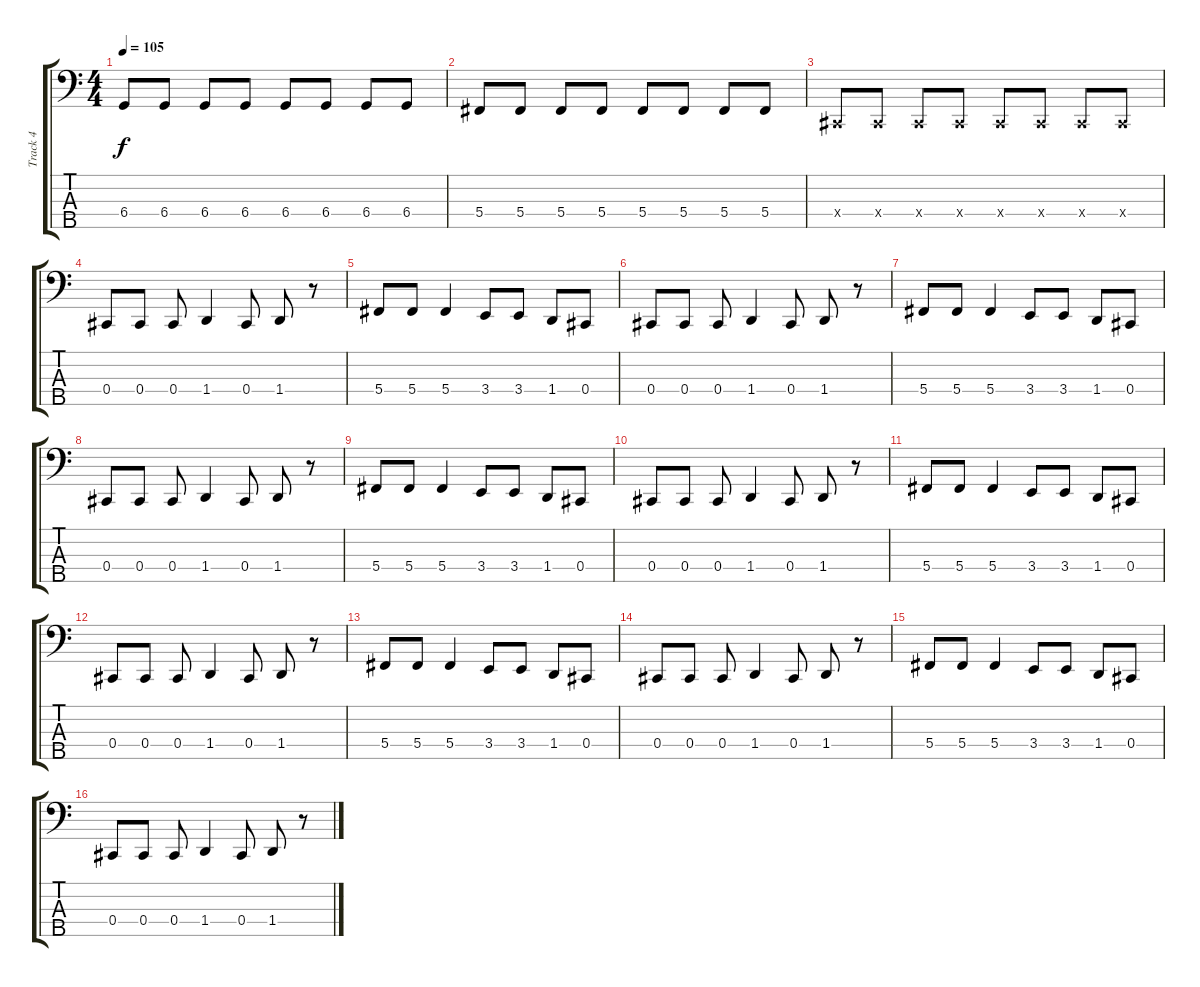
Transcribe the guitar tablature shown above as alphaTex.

\track ("Track 4" "Track 4") {instrument electricbassfinger}
\staff {score tabs}
\tuning (Gb2 Db2 Ab1 Db1 Ab0) {hide}
\ts (4 4)
\tempo 105
\clef f4
\ks c
6.4.8{dy f} 6.4.8 6.4.8 6.4.8 6.4.8 6.4.8 6.4.8 6.4.8 |
5.4.8 5.4.8 5.4.8 5.4.8 5.4.8 5.4.8 5.4.8 5.4.8 |
0.4{x}.8 0.4{x}.8 0.4{x}.8 0.4{x}.8 0.4{x}.8 0.4{x}.8 0.4{x}.8 0.4{x}.8 |
0.4.8 0.4.8 0.4.8 1.4.4 0.4.8 1.4.8 r.8 |
5.4.8 5.4.8 5.4.4 3.4.8 3.4.8 1.4.8 0.4.8 |
0.4.8 0.4.8 0.4.8 1.4.4 0.4.8 1.4.8 r.8 |
5.4.8 5.4.8 5.4.4 3.4.8 3.4.8 1.4.8 0.4.8 |
0.4.8 0.4.8 0.4.8 1.4.4 0.4.8 1.4.8 r.8 |
5.4.8 5.4.8 5.4.4 3.4.8 3.4.8 1.4.8 0.4.8 |
0.4.8 0.4.8 0.4.8 1.4.4 0.4.8 1.4.8 r.8 |
5.4.8 5.4.8 5.4.4 3.4.8 3.4.8 1.4.8 0.4.8 |
0.4.8 0.4.8 0.4.8 1.4.4 0.4.8 1.4.8 r.8 |
5.4.8 5.4.8 5.4.4 3.4.8 3.4.8 1.4.8 0.4.8 |
0.4.8 0.4.8 0.4.8 1.4.4 0.4.8 1.4.8 r.8 |
5.4.8 5.4.8 5.4.4 3.4.8 3.4.8 1.4.8 0.4.8 |
0.4.8 0.4.8 0.4.8 1.4.4 0.4.8 1.4.8 r.8
